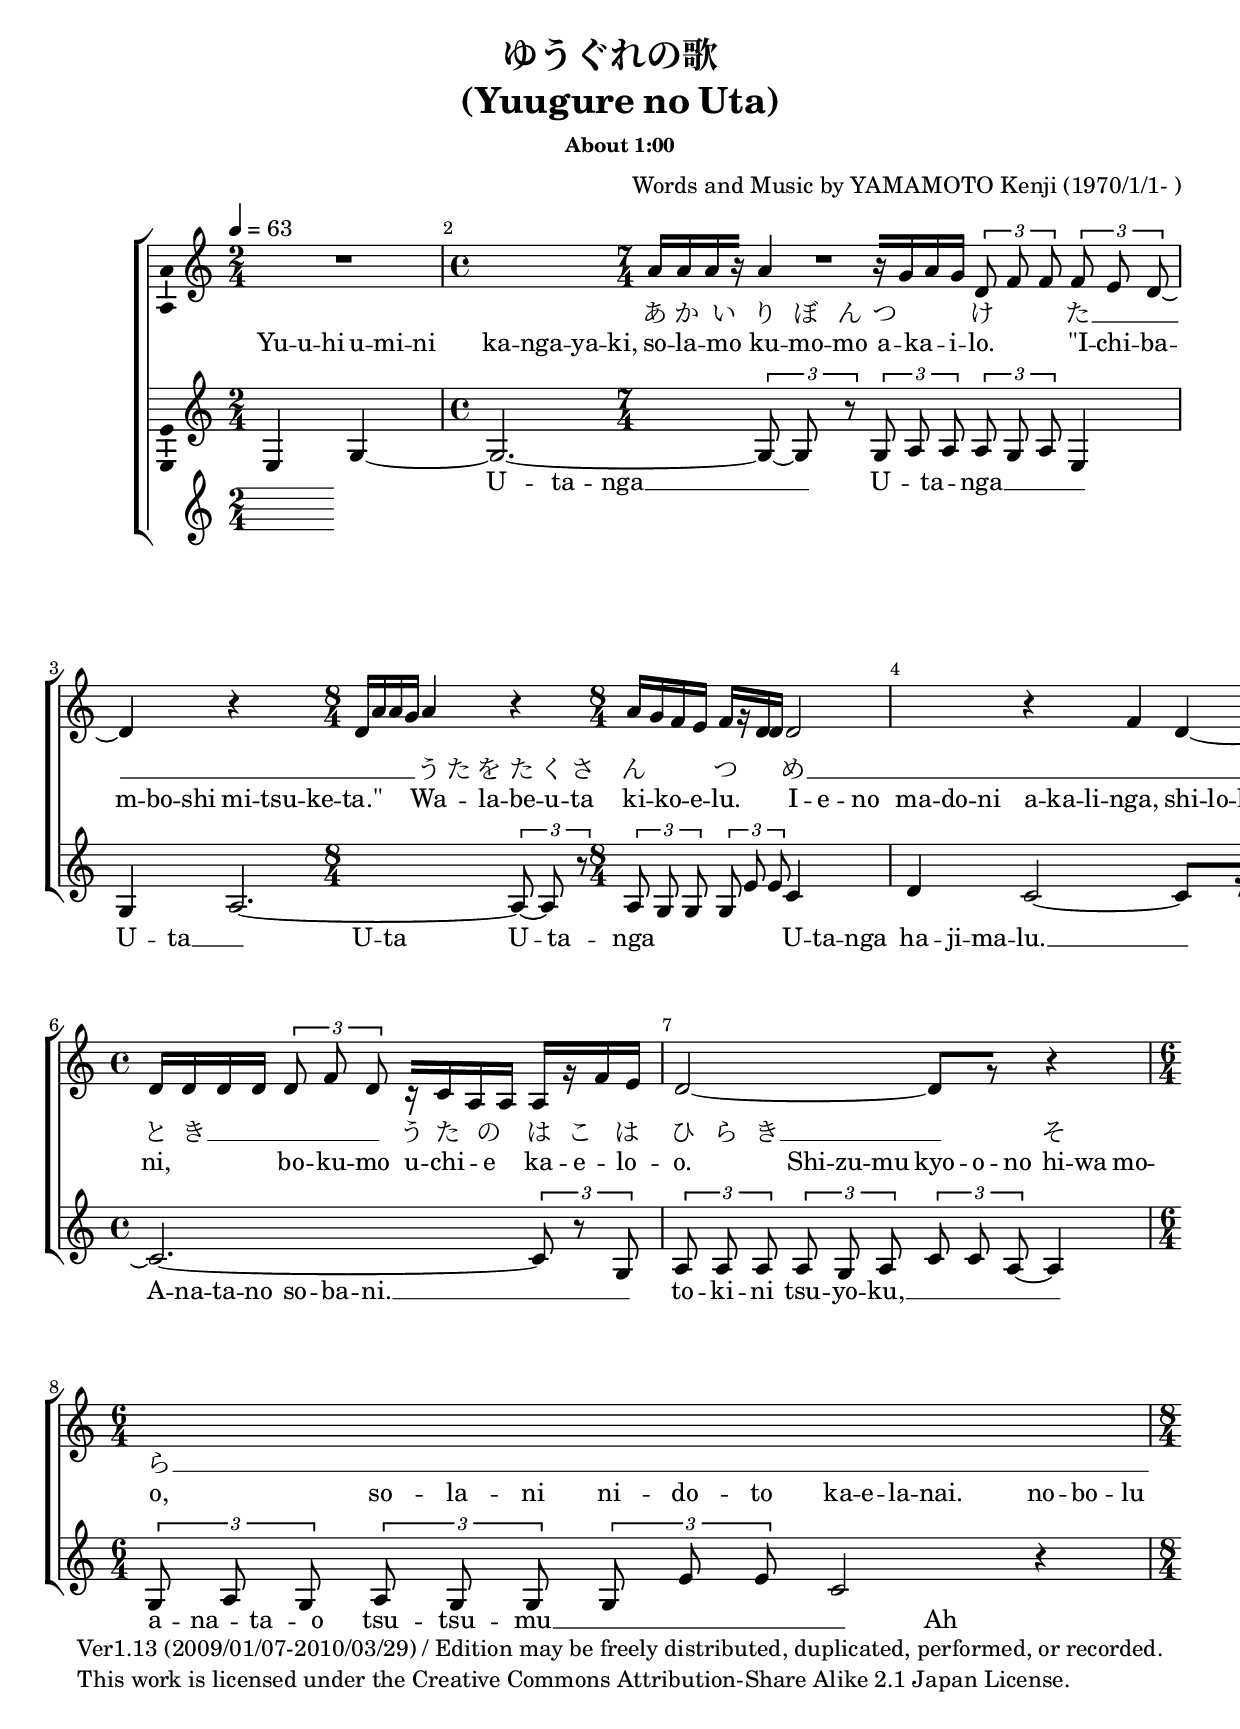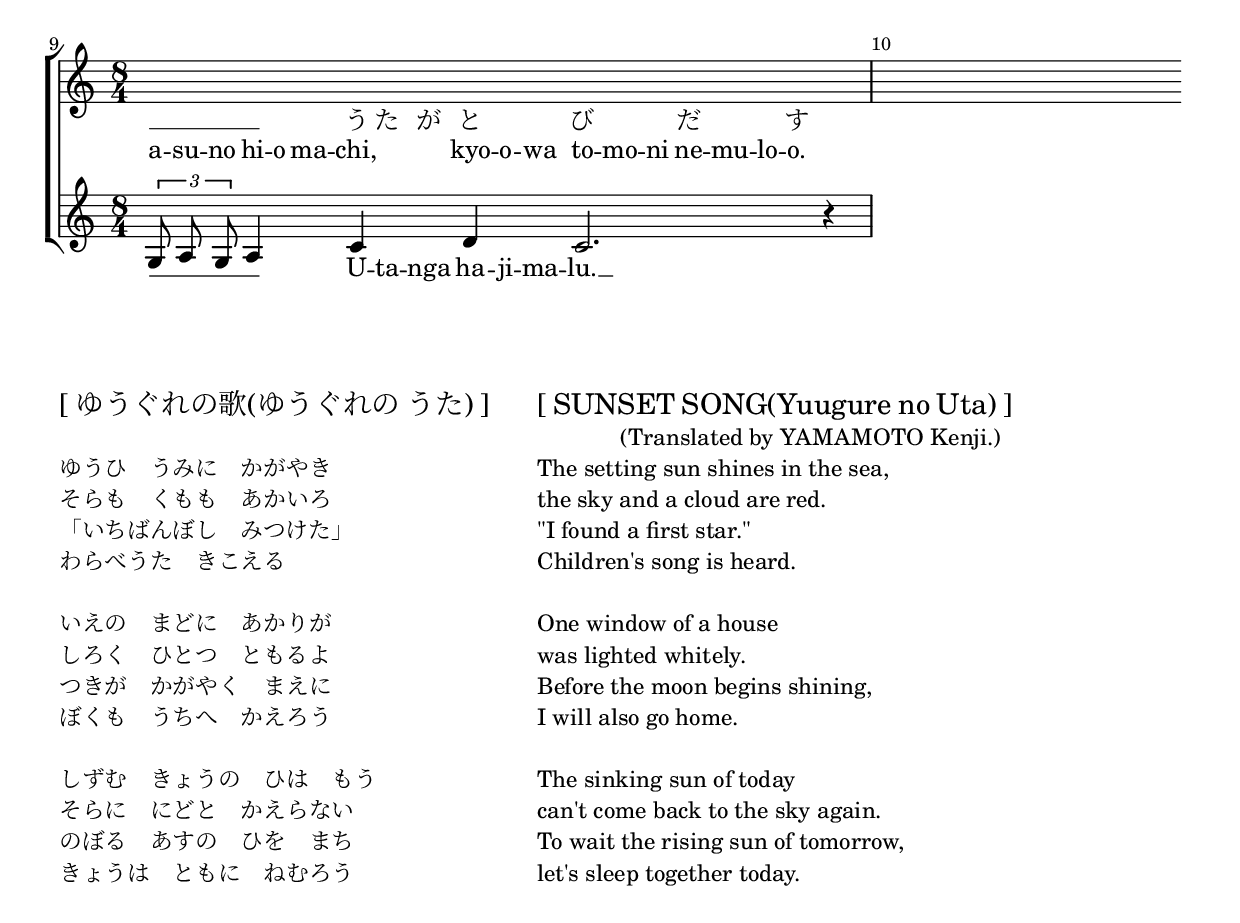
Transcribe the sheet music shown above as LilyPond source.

\version "2.12.3"

\include "common.ly"

% **********************************************************************
% altoMusic.ly :
%  Copyright (C) 2010 YAMAMOTO Kenji
%  This work is licensed under 
%  the Creative Commons Attribution-Share Alike 2.1 Japan License. 
%  To view a copy of this license, 
%  visit http://creativecommons.org/licenses/by-sa/2.1/jp/
%  or send a letter to Creative Commons, 171 Second Street,
%  Suite 300, San Francisco, California, 94105, USA.
% **********************************************************************

altoMusic =
{
  % --------------------------------------------------
  % 1
  % --------------------------------------------------
  \relative c'
  {
    \time 4/4
    R1 |

    \time 7/4
    a'16 [ a a r ] a4  r16 [ g a g ] \times2/3{ d8 f f } \times2/3{ f8 e d~ } d4 r4 |

    \time 8/4
    d16 [ a' a g ] a4 r4 a16 [ g f e ] f16 [ r16 d d ] d2 r4 |

    f4 d4~ d8 [ r8 ] \times2/3{ d8 e e } \times2/3{ c4 a8 } a2 r4 |
    
    d16  [ d d d ] \times2/3{ d8 f d } r16 [ c a a ] a [ r f' e ] d2~ d8 [ r ] r4 |
  }
}



% **********************************************************************
% altoLyrics.ly :
%  Copyright (C) 2010 YAMAMOTO Kenji
%  This work is licensed under 
%  the Creative Commons Attribution-Share Alike 2.1 Japan License. 
%  To view a copy of this license, 
%  visit http://creativecommons.org/licenses/by-sa/2.1/jp/
%  or send a letter to Creative Commons, 171 Second Street,
%  Suite 300, San Francisco, California, 94105, USA.
% **********************************************************************

altoLyrics = \lyricmode 
{
  % --------------------------------------------------
  % 1
  % --------------------------------------------------
  \skip4 \skip4 \skip4 \skip4 |

  あ8*2/3 か8*2/3 い8*2/3 り8*2/3 ぼ8*2/3 ん8*2/3 つ4 け4 |

  た4 __ \skip4 \skip4 \skip4 |

  う8*2/3 た8*2/3 を8*2/3 た8*2/3 く8*2/3 さ8*2/3 ん4 つ4 |

  め4 __ \skip4 \skip4 \skip4 \skip4 \skip4 \skip4 \skip4 |

  % --------------------------------------------------
  % 2-1
  % --------------------------------------------------
  そ8*2/3 ら8*2/3 に8*2/3 に8*2/3 じ8*2/3 が8*2/3 か8*2/3 か8*2/3 る8*2/3 と8*2/3 き8*2/3 __ \skip8*2/3 \skip4 |
  
  う8*2/3 た8*2/3 の8*2/3 は8*2/3 こ8*2/3 は8*2/3 ひ8*2/3 ら8*2/3 き8*2/3 __ \skip4 |

  % --------------------------------------------------
  % 2-2
  % --------------------------------------------------
  \skip4 そ4 ら4 __ \skip4 |

  \skip4 \skip4 \skip4 \skip4 \skip4 \skip4 |

  % --------------------------------------------------
  % Ending
  % --------------------------------------------------
  う8*2/3 た8*2/3 が8*2/3 と4 び4 だ4 す4 __ \skip4 \skip4 \skip4 |

}



% **********************************************************************
% altoLyricsRoman.ly :
%  Copyright (C) 2010 YAMAMOTO Kenji
%  This work is licensed under 
%  the Creative Commons Attribution-Share Alike 2.1 Japan License. 
%  To view a copy of this license, 
%  visit http://creativecommons.org/licenses/by-sa/2.1/jp/
%  or send a letter to Creative Commons, 171 Second Street,
%  Suite 300, San Francisco, California, 94105, USA.
% **********************************************************************

altoLyricsRoman = \lyricmode 
{
  % --------------------------------------------------
  % 1
  % --------------------------------------------------
  Yu8*2/3 -- u -- hi u8*2/3 -- mi -- ni ka8*2/3 -- nga -- ya -- ki,4 |

  so8*2/3 -- la -- mo ku8*2/3 -- mo -- mo a8*2/3 -- ka -- i -- lo.4 |

  "\"I"8*2/3 -- chi -- ba -- m8*2/3 -- bo -- shi mi8*2/3 -- tsu -- ke -- "ta.\""4 |

  Wa4*2/3 -- la8*2/3 -- be8*2/3 -- u -- ta ki8*2/3 -- ko -- e -- lu.4 |

  % --------------------------------------------------
  % 2
  % --------------------------------------------------
  I8*2/3 -- e -- no ma8*2/3 -- do -- ni a8*2/3 -- ka -- li -- nga,4 |

  shi8*2/3 -- lo -- ku hi8*2/3 -- to -- tsu to8*2/3 -- mo -- lu -- yo.4 |

  Tsu8*2/3 -- ki -- nga ka8*2/3 -- nga -- ya -- ku8*2/3 ma -- e -- ni,4 |

  bo8*2/3 -- ku -- mo u8*2/3 -- chi -- e ka8*2/3 -- e -- lo -- o.4 |

  % --------------------------------------------------
  % 3
  % --------------------------------------------------
  Shi8*2/3 -- zu -- mu kyo8*2/3 -- o -- no hi8*2/3 -- wa mo -- o,4 |

  so8*2/3 -- la -- ni ni8*2/3 -- do -- to ka8*2/3 -- e -- la -- nai.4 |

  no8*2/3 -- bo -- lu a8*2/3 -- su -- no hi8*2/3 -- o ma -- chi,4 |

  kyo8*2/3 -- o -- wa to8*2/3 -- mo -- ni ne8*2/3 -- mu -- lo -- o.4 |

}



% **********************************************************************
% tenorMusic.ly :
%  Copyright (C) 2010 YAMAMOTO Kenji
%  This work is licensed under 
%  the Creative Commons Attribution-Share Alike 2.1 Japan License. 
%  To view a copy of this license, 
%  visit http://creativecommons.org/licenses/by-sa/2.1/jp/
%  or send a letter to Creative Commons, 171 Second Street,
%  Suite 300, San Francisco, California, 94105, USA.
% **********************************************************************

tenorMusic =
{
  % --------------------------------------------------
  % 1
  % --------------------------------------------------
  \relative c
  {
    \time 2/4
    e4 g4~ |

    \time 4/4
    g2.~ \times2/3{ g8~ g8 r8 } |

    \times2/3{ g8 a a } \times2/3{ a8 g a } e4 g4 |

    a2.~ \times2/3{ a8~ a8 r8 } |

    \time 8/4
    \times2/3{ a8 g g } \times2/3{ g8 e' e } c4 d4 c2~ c8 [ r ] a4~ |
  }

  % --------------------------------------------------
  % 2-1
  % --------------------------------------------------
  \relative c'
  {
    \time 5/4
    a1 c4~ |

    \time 4/4
    c2.~ \times2/3{ c8 r8 g8 } |
  }

  % --------------------------------------------------
  % 2-2
  % --------------------------------------------------
  \relative c'
  {
    \times2/3{ a8 a a } \times2/3{ a8 g a } \times2/3{ c8 c a~ } a4 |

    \time 6/4
    \times2/3{ g8 a g } \times2/3{ a8 g g } \times2/3{ g8 e' e } c2 r4 |
  }

  % --------------------------------------------------
  % Ending
  % --------------------------------------------------
  \relative c'
  {
    \time 8/4
    \times2/3{ g8 a g } a4 c4 d4 c2. r4 |
  }
}



% **********************************************************************
% tenorLyrics.ly :
%  Copyright (C) 2010 YAMAMOTO Kenji
%  This work is licensed under 
%  the Creative Commons Attribution-Share Alike 2.1 Japan License. 
%  To view a copy of this license, 
%  visit http://creativecommons.org/licenses/by-sa/2.1/jp/
%  or send a letter to Creative Commons, 171 Second Street,
%  Suite 300, San Francisco, California, 94105, USA.
% **********************************************************************

tenorLyrics = \lyricmode 
{
}



% **********************************************************************
% tenorLyricsRoman.ly :
%  Copyright (C) 2010 YAMAMOTO Kenji
%  This work is licensed under 
%  the Creative Commons Attribution-Share Alike 2.1 Japan License. 
%  To view a copy of this license, 
%  visit http://creativecommons.org/licenses/by-sa/2.1/jp/
%  or send a letter to Creative Commons, 171 Second Street,
%  Suite 300, San Francisco, California, 94105, USA.
% **********************************************************************

tenorLyricsRoman = \lyricmode 
{
  % --------------------------------------------------
  % Beginning-A
  % --------------------------------------------------
  \skip4 \skip4 U8 -- ta8 -- nga4 __ | 

  \skip4 \skip4 U8 -- ta8 -- nga4 __ | 

  % --------------------------------------------------
  % Beginning-B
  % --------------------------------------------------
  \skip4 U8 -- ta8 __ \skip4 U8 -- ta8 __ | \skip4 U8 -- ta8 -- nga4 \skip4 |
  
  U8*2/3 -- ta -- nga ha -- ji -- ma -- lu.4 __ \skip4 \skip4 |

  % --------------------------------------------------
  % 1
  % --------------------------------------------------
  Uh4 __ \skip4 
  So8*2/3 -- le -- wa ko -- ko -- lo. __ | 
  \skip4 \skip4

  A16 -- na -- ta -- no so8*2/3 -- ba -- ni. __ |
  \skip4 \skip4

  to8*2/3 -- ki -- ni tsu -- yo -- ku, __ |
  \skip4 \skip4

  a16 -- na -- ta -- o tsu8*2/3 -- tsu -- mu __ \skip4 \skip4 |

  % --------------------------------------------------
  % Ending
  % --------------------------------------------------
  Ah4 __ \skip4 \skip4 \skip4 |

  U8*2/3 -- ta -- nga ha -- ji -- ma -- lu.4 __ \skip4 \skip4 \skip4 |

}



% **********************************************************************
% wholeLyrics.ly :
%  Copyright (C) 2010 YAMAMOTO Kenji
%  This work is licensed under 
%  the Creative Commons Attribution-Share Alike 2.1 Japan License. 
%  To view a copy of this license, 
%  visit http://creativecommons.org/licenses/by-sa/2.1/jp/
%  or send a letter to Creative Commons, 171 Second Street,
%  Suite 300, San Francisco, California, 94105, USA.
% **********************************************************************

wholeLyrics = 
\markup
{
  % --------------------------------------------------
  % Lyrics
  % --------------------------------------------------
  \column
  {
    \line \huge
    { 
      [ ゆうぐれの歌(ゆうぐれの うた) ]
    }

    %insert blank line
    \hspace #0.1

    \line
    {
      ゆうひ　うみに　かがやき
    }

    \line
    {
      そらも　くもも　あかいろ
    }

    \line
    {
      「いちばんぼし　みつけた」
    }

    \line
    {
      わらべうた　きこえる
    }

    %insert blank line
    \hspace #0.1

    \line
    {
      いえの　まどに　あかりが
    }

    \line
    {
      しろく　ひとつ　ともるよ
    }

    \line
    {
      つきが　かがやく　まえに
    }

    \line
    {
      ぼくも　うちへ　かえろう
    }

    %insert blank line
    \hspace #0.1

    \line
    {
      しずむ　きょうの　ひは　もう
    }

    \line
    {
      そらに　にどと　かえらない
    }

    \line
    {
      のぼる　あすの　ひを　まち
    }

    \line
    {
      きょうは　ともに　ねむろう
    }
  }

  \hspace #4.0

  % --------------------------------------------------
  % Translation（English）
  % --------------------------------------------------
  \column
  {
    \line \huge
    { 
      [ SUNSET SONG(Yuugure no Uta) ]
    }

    \line
    { 
      \hspace #8.0
      (Translated by YAMAMOTO Kenji.)
    }

    \line
    {
      The setting sun shines in the sea,
    }

    \line
    {
      the sky and a cloud are red.
    }

    \line
    {
      "\"I found a first star.\""
    }

    \line
    {
      Children's song is heard.
    }

    %insert blank line
    \hspace #0.1

    \line
    {
      One window of a house
    }

    \line
    {
      was lighted whitely.
    }

    \line
    {
      Before the moon begins shining,
    }

    \line
    {
      I will also go home.
    }

    %insert blank line
    \hspace #0.1

    \line
    {
      The sinking sun of today
    }

    \line
    {
      can't come back to the sky again.
    }

    \line
    {
      To wait the rising sun of tomorrow,
    }

    \line
    {
      let's sleep together today.
    }
  }
}




\paper
{
  print-page-number = false
  bottom-margin = 1\cm
}

\header 
{
  title =
    \markup
    { 
      \column
      {
        \line
        {
          %move right
          \hspace #4.0

          ゆうぐれの歌
        }

        \line
        {
          (Yuugure no Uta)
        }

      }
    }

  subsubtitle =
    \markup
    { 
      \lower #3.0
      \column
      {
        \line
        {
          About 1:00
        }

      }
    }

  composer =
    \markup
    { 
      \column
      {
        %insert blank line
        \hspace #0.1

        \line
        {
          Words and Music by YAMAMOTO Kenji (1970/1/1- )
        }
      }
    }

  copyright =
    \markup
    {
      \column
      {
        \line
        {
          Ver1.13 (2009/01/07-2010/03/29) / Edition may be freely distributed, duplicated, performed, or recorded.
        }

        \line
        {
          This work is licensed under the Creative Commons Attribution-Share Alike 2.1 Japan License.
        }
      }
    }

}

\score
{
  \new ChoirStaff
  <<

    \commonScoreSetting

    \new Staff
    <<

      \new Voice = "alto" 
      {
        \altoMusic
      }

      \new Lyrics
      {
        \set associatedVoice = #"alto"

        \altoLyrics
      }

      \new Lyrics
      {
        \set associatedVoice = #"alto"

        \altoLyricsRoman
      }

    >>

    \new Staff
    <<

      \new Voice = "tenor" 
      {
        \tenorMusic
      }

      \new Lyrics
      {
        \set associatedVoice = #"tenor"

        \tenorLyrics
      }

      \new Lyrics
      {
        \set associatedVoice = #"tenor"

        \tenorLyricsRoman
      }

    >>

  >>

  \layout
  {
    \context 
    {
      \Lyrics
      \consists "Bar_engraver"
      \consists "Separating_line_group_engraver"
      \override BarLine #'transparent = ##t
    }

    \context 
    {
      \Voice
      \consists "Ambitus_engraver"
    }
  }

  \midi
  {
  }

}

\wholeLyrics

